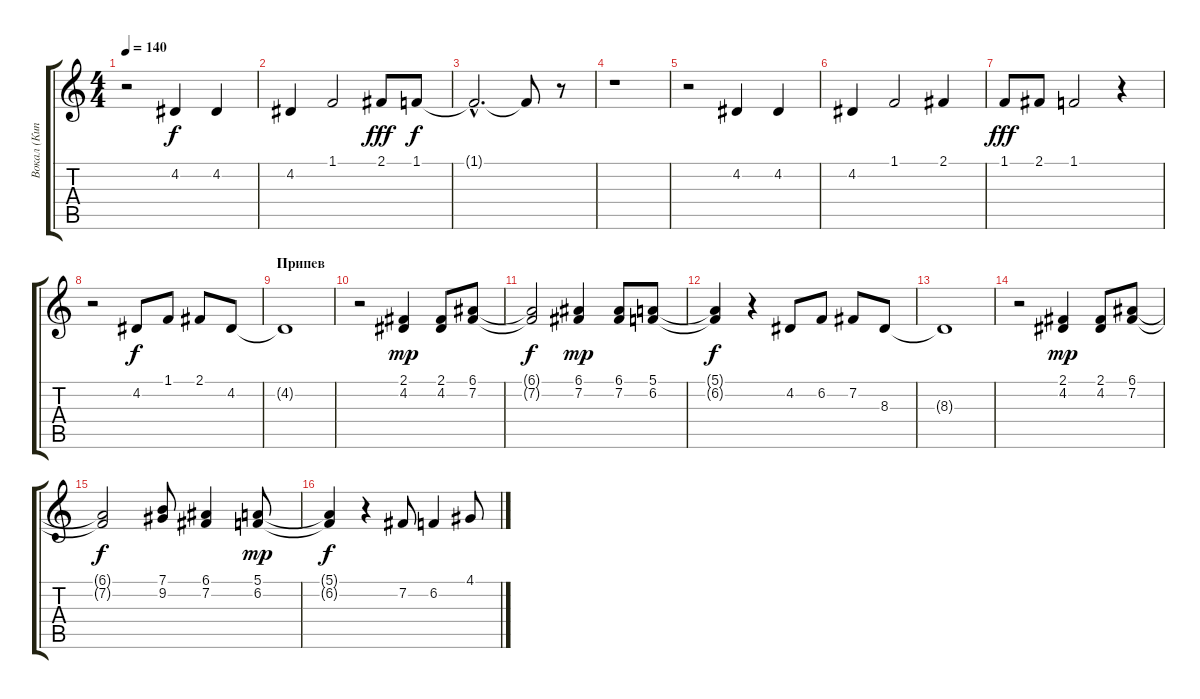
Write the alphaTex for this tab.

\track ("Вокал (Кипелов)" "Вокал (Кип") {instrument lead6voice}
\staff {score tabs}
\tuning (E4 B3 G3 D3 A2 E2) {hide}
\ts (4 4)
\tempo 140
\clef g2
\ks c
r.2{dy f} 4.2.4 4.2.4 |
4.2.4 1.1.2 2.1.8{dy fff} 1.1.8{dy f} |
1.1{hac t}.2{d} 1.1{t}.8 r.8 |
r.1 |
r.2 4.2.4 4.2.4 |
4.2.4 1.1.2 2.1.4 |
1.1.8{dy fff} 2.1.8 1.1.2 r.4 |
r.2 4.2.8{dy f} 1.1.8 2.1.8 4.2.8 |
\section ("" "Припев")
4.2{t}.1 |
r.2 (2.1 4.2).4{dy mp} (2.1 4.2).8 (6.1 7.2).8 |
(6.1{t} 7.2{t}).2{dy f} (6.1 7.2).4{dy mp} (6.1 7.2).8 (5.1 6.2).8 |
(5.1{t} 6.2{t}).4{dy f} r.4 4.2.8 6.2.8 7.2.8 8.3.8 |
8.3{t}.1 |
r.2 (2.1 4.2).4{dy mp} (2.1 4.2).8 (6.1 7.2).8 |
(6.1{t} 7.2{t}).2{dy f} (7.1 9.2).8 (6.1 7.2).4 (5.1 6.2).8{dy mp} |
(5.1{t} 6.2{t}).4{dy f} r.4 7.2.8 6.2.4 4.1.8
